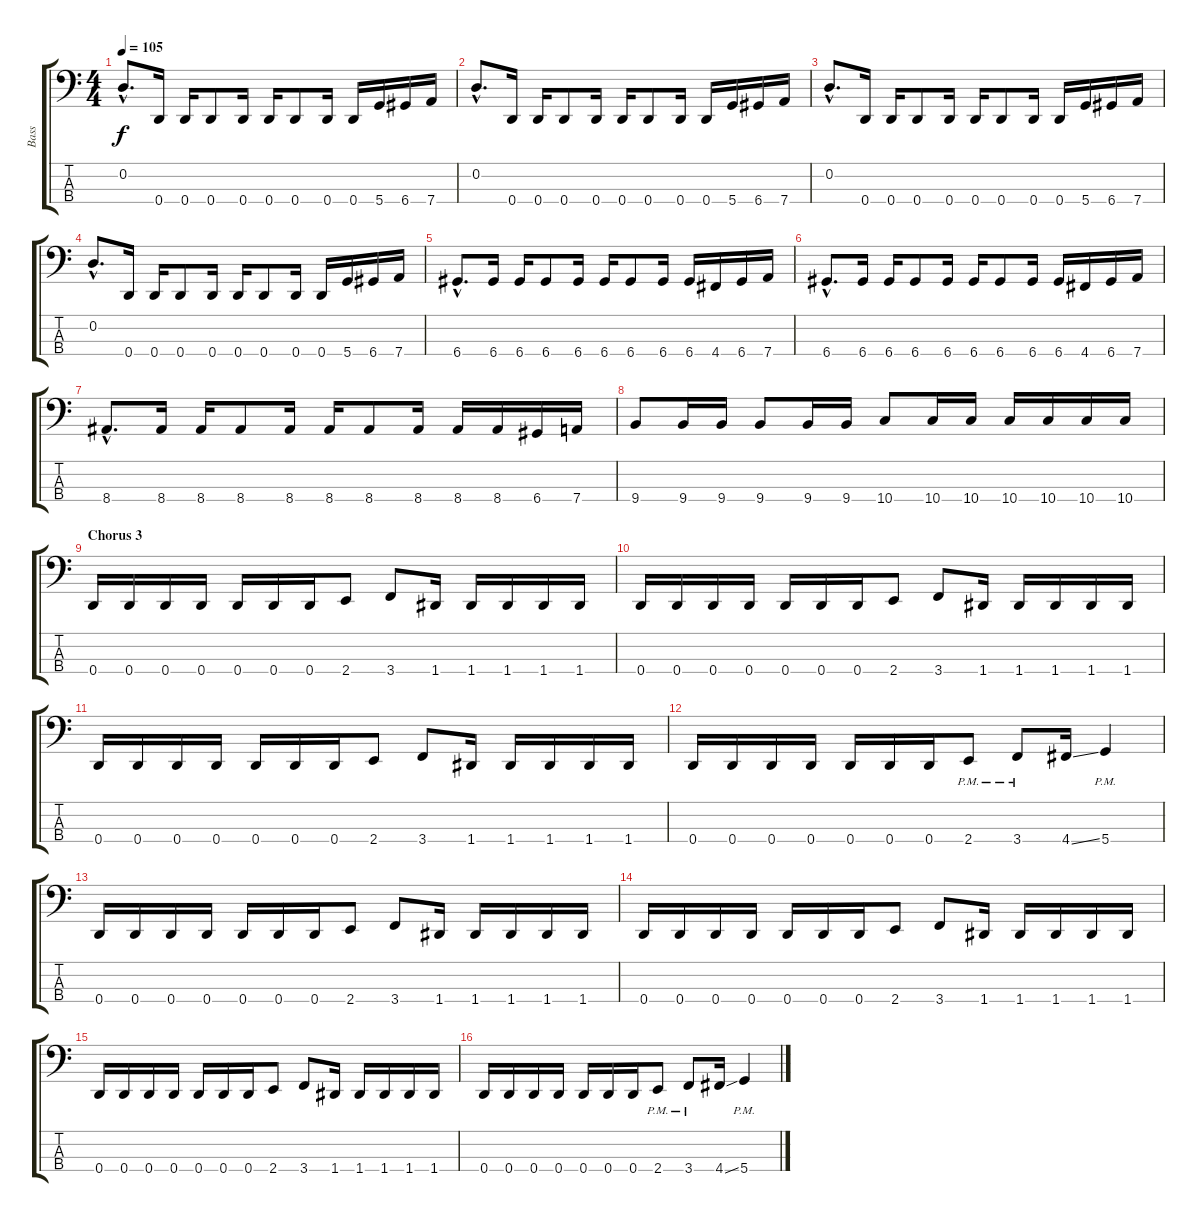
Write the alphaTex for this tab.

\track ("Bass" "Bass") {instrument electricbasspick}
\staff {score tabs}
\tuning (G2 D2 A1 D1) {hide}
\ts (4 4)
\tempo 105
\clef f4
\ks c
0.2{hac}.8{d dy f} 0.4.16 0.4.16 0.4.8 0.4.16 0.4.16 0.4.8 0.4.16 0.4.16 5.4.16 6.4.16 7.4.16 |
0.2{hac}.8{d} 0.4.16 0.4.16 0.4.8 0.4.16 0.4.16 0.4.8 0.4.16 0.4.16 5.4.16 6.4.16 7.4.16 |
0.2{hac}.8{d} 0.4.16 0.4.16 0.4.8 0.4.16 0.4.16 0.4.8 0.4.16 0.4.16 5.4.16 6.4.16 7.4.16 |
0.2{hac}.8{d} 0.4.16 0.4.16 0.4.8 0.4.16 0.4.16 0.4.8 0.4.16 0.4.16 5.4.16 6.4.16 7.4.16 |
6.4{hac}.8{d} 6.4.16 6.4.16 6.4.8 6.4.16 6.4.16 6.4.8 6.4.16 6.4.16 4.4.16 6.4.16 7.4.16 |
6.4{hac}.8{d} 6.4.16 6.4.16 6.4.8 6.4.16 6.4.16 6.4.8 6.4.16 6.4.16 4.4.16 6.4.16 7.4.16 |
8.4{hac}.8{d} 8.4.16 8.4.16 8.4.8 8.4.16 8.4.16 8.4.8 8.4.16 8.4.16 8.4.16 6.4.16 7.4.16 |
9.4.8 9.4.16 9.4.16 9.4.8 9.4.16 9.4.16 10.4.8 10.4.16 10.4.16 10.4.16 10.4.16 10.4.16 10.4.16 |
\section ("" "Chorus 3")
0.4.16 0.4.16 0.4.16 0.4.16 0.4.16 0.4.16 0.4.16 2.4.8 3.4.8 1.4.16 1.4.16 1.4.16 1.4.16 1.4.16 |
0.4.16 0.4.16 0.4.16 0.4.16 0.4.16 0.4.16 0.4.16 2.4.8 3.4.8 1.4.16 1.4.16 1.4.16 1.4.16 1.4.16 |
0.4.16 0.4.16 0.4.16 0.4.16 0.4.16 0.4.16 0.4.16 2.4.8 3.4.8 1.4.16 1.4.16 1.4.16 1.4.16 1.4.16 |
0.4.16 0.4.16 0.4.16 0.4.16 0.4.16 0.4.16 0.4.16 2.4{pm}.8 3.4{pm}.8 4.4{ss}.16 5.4{pm}.4 |
0.4.16 0.4.16 0.4.16 0.4.16 0.4.16 0.4.16 0.4.16 2.4.8 3.4.8 1.4.16 1.4.16 1.4.16 1.4.16 1.4.16 |
0.4.16 0.4.16 0.4.16 0.4.16 0.4.16 0.4.16 0.4.16 2.4.8 3.4.8 1.4.16 1.4.16 1.4.16 1.4.16 1.4.16 |
0.4.16 0.4.16 0.4.16 0.4.16 0.4.16 0.4.16 0.4.16 2.4.8 3.4.8 1.4.16 1.4.16 1.4.16 1.4.16 1.4.16 |
0.4.16 0.4.16 0.4.16 0.4.16 0.4.16 0.4.16 0.4.16 2.4{pm}.8 3.4{pm}.8 4.4{ss}.16 5.4{pm}.4
